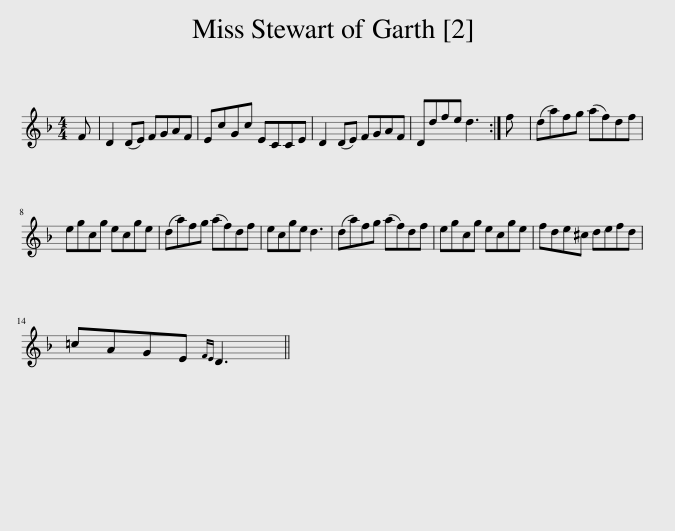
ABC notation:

X:1
L:1/8
M:4/4
I:linebreak $
K:Dmin
V:1 treble
V:1
 F | D2 (DE) FGAF | EcGc ECCE | D2 (DE) FGAF | Ddfe d3 :| %5
 f | (da)fg (af)df |$ egcg ecge | (da)fg (af)df | ecge d3 | %10
 (da)fg (af)df | egcg ecge | fde^c defd |$ =cAGE{FE} D3 || %14
